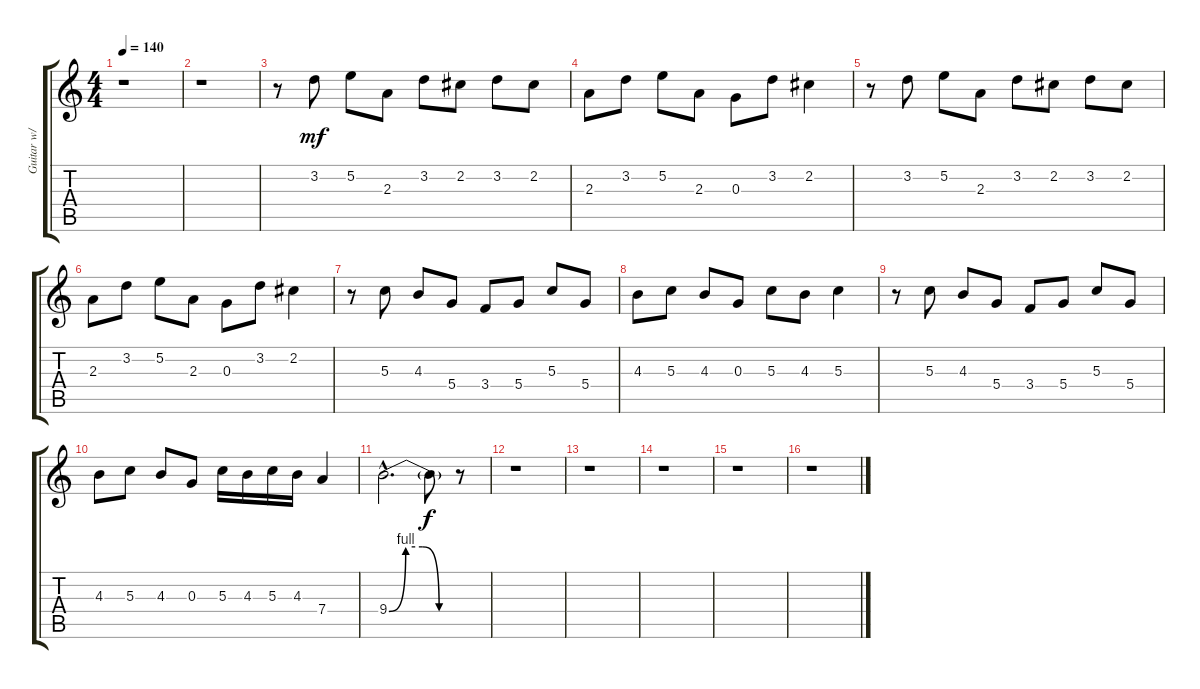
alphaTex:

\track ("Guitar w/ Flange" "Guitar w/ ") {instrument overdrivenguitar}
\staff {score tabs}
\tuning (E4 B3 G3 D3 A2 E2) {hide}
\ts (4 4)
\tempo 140
\clef g2
\ks c
r.1{dy mf} |
r.1 |
r.8 3.2.8 5.2.8 2.3.8 3.2.8 2.2.8 3.2.8 2.2.8 |
2.3.8 3.2.8 5.2.8 2.3.8 0.3.8 3.2.8 2.2.4 |
r.8 3.2.8 5.2.8 2.3.8 3.2.8 2.2.8 3.2.8 2.2.8 |
2.3.8 3.2.8 5.2.8 2.3.8 0.3.8 3.2.8 2.2.4 |
r.8 5.3.8 4.3.8 5.4.8 3.4.8 5.4.8 5.3.8 5.4.8 |
4.3.8 5.3.8 4.3.8 0.3.8 5.3.8 4.3.8 5.3.4 |
r.8 5.3.8 4.3.8 5.4.8 3.4.8 5.4.8 5.3.8 5.4.8 |
4.3.8 5.3.8 4.3.8 0.3.8 5.3.16 4.3.16 5.3.16 4.3.16 7.4.4 |
9.4{be (custom 0 0 15 4 30 4 45 0 60 0) hac}.2{d} 9.4{t}.8{dy f} r.8 |
r.1 |
r.1 |
r.1 |
r.1 |
r.1
